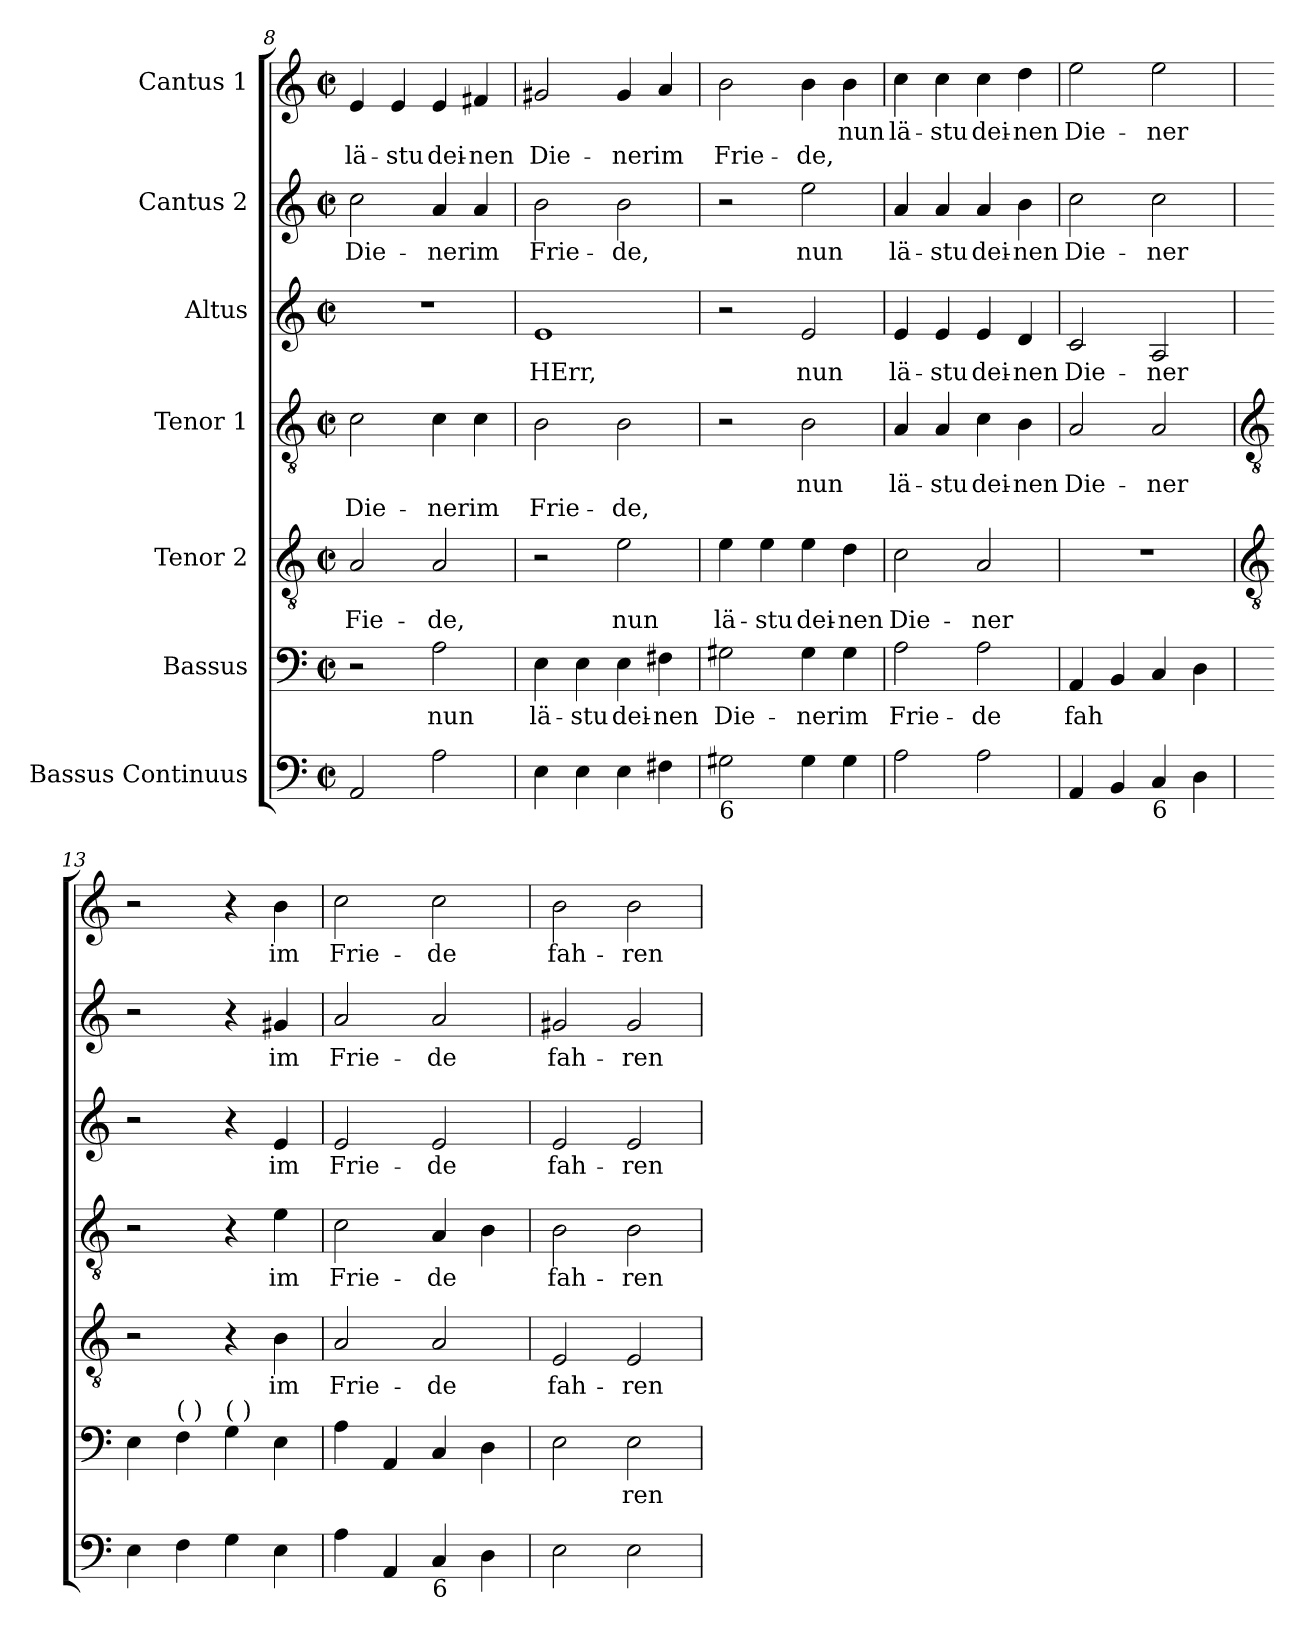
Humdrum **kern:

**kern	**kern	**text	**kern	**text	**kern	**text	**text	**kern	**text	**kern	**text	**kern	**text	**text
*part7	*part6	*part6	*part5	*part5	*part4	*part4	*part4	*part3	*part3	*part2	*part2	*part1	*part1	*part1
*staff7	*staff6	*staff6	*staff5	*staff5	*staff4	*staff4	*staff4	*staff3	*staff3	*staff2	*staff2	*staff1	*staff1	*staff1
*I"Bassus Continuus	*I"Bassus	*	*I"Tenor 2	*	*I"Tenor 1	*	*	*I"Altus	*	*I"Cantus 2	*	*I"Cantus 1	*	*
*clefF4	*clefF4	*	*clefGv2	*	*clefGv2	*	*	*clefG2	*	*clefG2	*	*clefG2	*	*
*k[]	*k[]	*	*k[]	*	*k[]	*	*	*k[]	*	*k[]	*	*k[]	*	*
*C:	*C:	*	*C:	*	*C:	*	*	*C:	*	*C:	*	*C:	*	*
*M2/2	*M2/2	*	*M2/2	*	*M2/2	*	*	*M2/2	*	*M2/2	*	*M2/2	*	*
*met(c|)	*met(c|)	*	*met(c|)	*	*met(c|)	*	*	*met(c|)	*	*met(c|)	*	*met(c|)	*	*
=8	=8	=8	=8	=8	=8	=8	=8	=8	=8	=8	=8	=8	=8	=8
!	!	!	!	!LO:LY:b	!	!	!LO:LY:b	!	!	!	!LO:LY:b	!	!	!LO:LY:b
2AA	2r	.	2A	Fie-	2c	.	Die-	1r	.	2cc	Die-	4e	.	lä-
!	!	!	!	!	!	!	!	!	!	!	!	!	!	!LO:LY:b
.	.	.	.	.	.	.	.	.	.	.	.	4e	.	-stu
!	!	!LO:LY:b	!	!LO:LY:b	!	!	!LO:LY:b	!	!	!	!LO:LY:b	!	!	!LO:LY:b
2A	2A	nun	2A	-de,	4c	.	-ner	.	.	4a	-ner	4e	.	dei-
!	!	!	!	!	!	!	!LO:LY:b	!	!	!	!LO:LY:b	!	!	!LO:LY:b
.	.	.	.	.	4c	.	im	.	.	4a	im	4f#X	.	-nen
=9	=9	=9	=9	=9	=9	=9	=9	=9	=9	=9	=9	=9	=9	=9
!	!	!LO:LY:b	!	!	!	!	!LO:LY:b	!	!LO:LY:b	!	!LO:LY:b	!	!	!LO:LY:b
4E	4E	lä-	2r	.	2B	.	Frie-	1e	HErr,	2b	Frie-	2g#X	.	Die-
!	!	!LO:LY:b	!	!	!	!	!	!	!	!	!	!	!	!
4E	4E	-stu	.	.	.	.	.	.	.	.	.	.	.	.
!	!	!LO:LY:b	!	!LO:LY:b	!	!	!LO:LY:b	!	!	!	!LO:LY:b	!	!	!LO:LY:b
4E	4E	dei-	2e	nun	2B	.	-de,	.	.	2b	-de,	4g#	.	-ner
!	!	!LO:LY:b	!	!	!	!	!	!	!	!	!	!	!	!LO:LY:b
4F#X	4F#X	-nen	.	.	.	.	.	.	.	.	.	4a	.	im
=10	=10	=10	=10	=10	=10	=10	=10	=10	=10	=10	=10	=10	=10	=10
!LO:TX:b:t=6	!	!	!	!	!	!	!	!	!	!	!	!	!	!
!	!	!LO:LY:b	!	!LO:LY:b	!	!	!	!	!	!	!	!	!	!LO:LY:b
2G#X	2G#X	Die-	4e	lä-	2r	.	.	2r	.	2r	.	2b	.	Frie-
!	!	!	!	!LO:LY:b	!	!	!	!	!	!	!	!	!	!
.	.	.	4e	-stu	.	.	.	.	.	.	.	.	.	.
!	!	!LO:LY:b	!	!LO:LY:b	!	!LO:LY:b	!	!	!LO:LY:b	!	!LO:LY:b	!	!	!LO:LY:b
4G#	4G#	-ner	4e	dei-	2B	nun	.	2e	nun	2ee	nun	4b	.	-de,
!	!	!LO:LY:b	!	!LO:LY:b	!	!	!	!	!	!	!	!	!LO:LY:b	!
4G#	4G#	im	4d	-nen	.	.	.	.	.	.	.	4b	nun	.
=11	=11	=11	=11	=11	=11	=11	=11	=11	=11	=11	=11	=11	=11	=11
!	!	!LO:LY:b	!	!LO:LY:b	!	!LO:LY:b	!	!	!LO:LY:b	!	!LO:LY:b	!	!LO:LY:b	!
2A	2A	Frie-	2c	Die-	4A	lä-	.	4e	lä-	4a	lä-	4cc	lä-	.
!	!	!	!	!	!	!LO:LY:b	!	!	!LO:LY:b	!	!LO:LY:b	!	!LO:LY:b	!
.	.	.	.	.	4A	-stu	.	4e	-stu	4a	-stu	4cc	-stu	.
!	!	!LO:LY:b	!	!LO:LY:b	!	!LO:LY:b	!	!	!LO:LY:b	!	!LO:LY:b	!	!LO:LY:b	!
2A	2A	-de	2A	-ner	4c	dei-	.	4e	dei-	4a	dei-	4cc	dei-	.
!	!	!	!	!	!	!LO:LY:b	!	!	!LO:LY:b	!	!LO:LY:b	!	!LO:LY:b	!
.	.	.	.	.	4B	-nen	.	4d	-nen	4b	-nen	4dd	-nen	.
=12	=12	=12	=12	=12	=12	=12	=12	=12	=12	=12	=12	=12	=12	=12
!	!	!LO:LY:b	!	!	!	!LO:LY:b	!	!	!LO:LY:b	!	!LO:LY:b	!	!LO:LY:b	!
4AA	4AA	fah	1r	.	2A	Die-	.	2c	Die-	2cc	Die-	2ee	Die-	.
4BB	4BB	.	.	.	.	.	.	.	.	.	.	.	.	.
!LO:TX:b:t=6	!	!	!	!	!	!	!	!	!	!	!	!	!	!
!	!	!	!	!	!	!LO:LY:b	!	!	!LO:LY:b	!	!LO:LY:b	!	!LO:LY:b	!
4C	4C	.	.	.	2A	-ner	.	2A	-ner	2cc	-ner	2ee	-ner	.
4D	4D	.	.	.	.	.	.	.	.	.	.	.	.	.
!!LO:LB:g=z
=13	=13	=13	=13	=13	=13	=13	=13	=13	=13	=13	=13	=13	=13	=13
*	*	*	*clefGv2	*	*clefGv2	*	*	*	*	*	*	*	*	*
4E	4E	.	2r	.	2r	.	.	2r	.	2r	.	2r	.	.
!	!LO:TX:a:t=(  )	!	!	!	!	!	!	!	!	!	!	!	!	!
4F	4F	.	.	.	.	.	.	.	.	.	.	.	.	.
!	!LO:TX:a:t=(  )	!	!	!	!	!	!	!	!	!	!	!	!	!
4G	4G	.	4r	.	4r	.	.	4r	.	4r	.	4r	.	.
!	!	!	!	!LO:LY:b	!	!LO:LY:b	!	!	!LO:LY:b	!	!LO:LY:b	!	!LO:LY:b	!
4E	4E	.	4B	im	4e	im	.	4e	im	4g#X	im	4b	im	.
=14	=14	=14	=14	=14	=14	=14	=14	=14	=14	=14	=14	=14	=14	=14
!	!	!	!	!LO:LY:b	!	!LO:LY:b	!	!	!LO:LY:b	!	!LO:LY:b	!	!LO:LY:b	!
4A	4A	.	2A	Frie-	2c	Frie-	.	2e	Frie-	2a	Frie-	2cc	Frie-	.
4AA	4AA	.	.	.	.	.	.	.	.	.	.	.	.	.
!LO:TX:b:t=6	!	!	!	!	!	!	!	!	!	!	!	!	!	!
!	!	!	!	!LO:LY:b	!	!LO:LY:b	!	!	!LO:LY:b	!	!LO:LY:b	!	!LO:LY:b	!
4C	4C	.	2A	-de	4A	-de	.	2e	-de	2a	-de	2cc	-de	.
4D	4D	.	.	.	4B	.	.	.	.	.	.	.	.	.
=15	=15	=15	=15	=15	=15	=15	=15	=15	=15	=15	=15	=15	=15	=15
!	!	!	!	!LO:LY:b	!	!LO:LY:b	!	!	!LO:LY:b	!	!LO:LY:b	!	!LO:LY:b	!
2E	2E	.	2E	fah-	2B	fah-	.	2e	fah-	2g#X	fah-	2b	fah-	.
!	!	!LO:LY:b	!	!LO:LY:b	!	!LO:LY:b	!	!	!LO:LY:b	!	!LO:LY:b	!	!LO:LY:b	!
2E	2E	ren	2E	-ren	2B	-ren	.	2e	-ren	2g#	-ren	2b	-ren	.
=	=	=	=	=	=	=	=	=	=	=	=	=	=	=
*-	*-	*-	*-	*-	*-	*-	*-	*-	*-	*-	*-	*-	*-	*-
